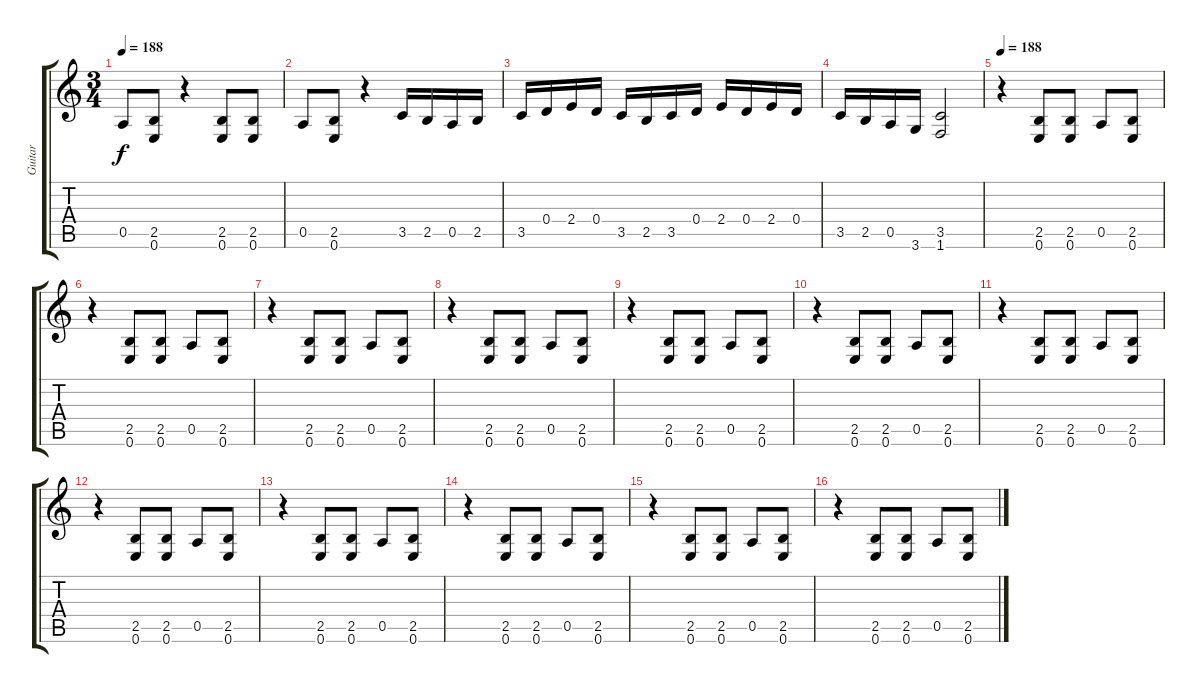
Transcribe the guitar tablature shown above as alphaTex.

\track ("Guitar" "Guitar") {instrument distortionguitar}
\staff {score tabs}
\tuning (E4 B3 G3 D3 A2 E2) {hide}
\ts (3 4)
\tempo 188
\clef g2
\ks c
0.5.8{dy f} (2.5 0.6).8 r.4 (2.5 0.6).8 (2.5 0.6).8 |
0.5.8 (2.5 0.6).8 r.4 3.5.16 2.5.16 0.5.16 2.5.16 |
3.5.16 0.4.16 2.4.16 0.4.16 3.5.16 2.5.16 3.5.16 0.4.16 2.4.16 0.4.16 2.4.16 0.4.16 |
3.5.16 2.5.16 0.5.16 3.6.16 (3.5 1.6).2 |
\tempo 188
r.4 (2.5 0.6).8 (2.5 0.6).8 0.5.8 (2.5 0.6).8 |
r.4 (2.5 0.6).8 (2.5 0.6).8 0.5.8 (2.5 0.6).8 |
r.4 (2.5 0.6).8 (2.5 0.6).8 0.5.8 (2.5 0.6).8 |
r.4 (2.5 0.6).8 (2.5 0.6).8 0.5.8 (2.5 0.6).8 |
r.4 (2.5 0.6).8 (2.5 0.6).8 0.5.8 (2.5 0.6).8 |
r.4 (2.5 0.6).8 (2.5 0.6).8 0.5.8 (2.5 0.6).8 |
r.4 (2.5 0.6).8 (2.5 0.6).8 0.5.8 (2.5 0.6).8 |
r.4 (2.5 0.6).8 (2.5 0.6).8 0.5.8 (2.5 0.6).8 |
r.4 (2.5 0.6).8 (2.5 0.6).8 0.5.8 (2.5 0.6).8 |
r.4 (2.5 0.6).8 (2.5 0.6).8 0.5.8 (2.5 0.6).8 |
r.4 (2.5 0.6).8 (2.5 0.6).8 0.5.8 (2.5 0.6).8 |
r.4 (2.5 0.6).8 (2.5 0.6).8 0.5.8 (2.5 0.6).8
